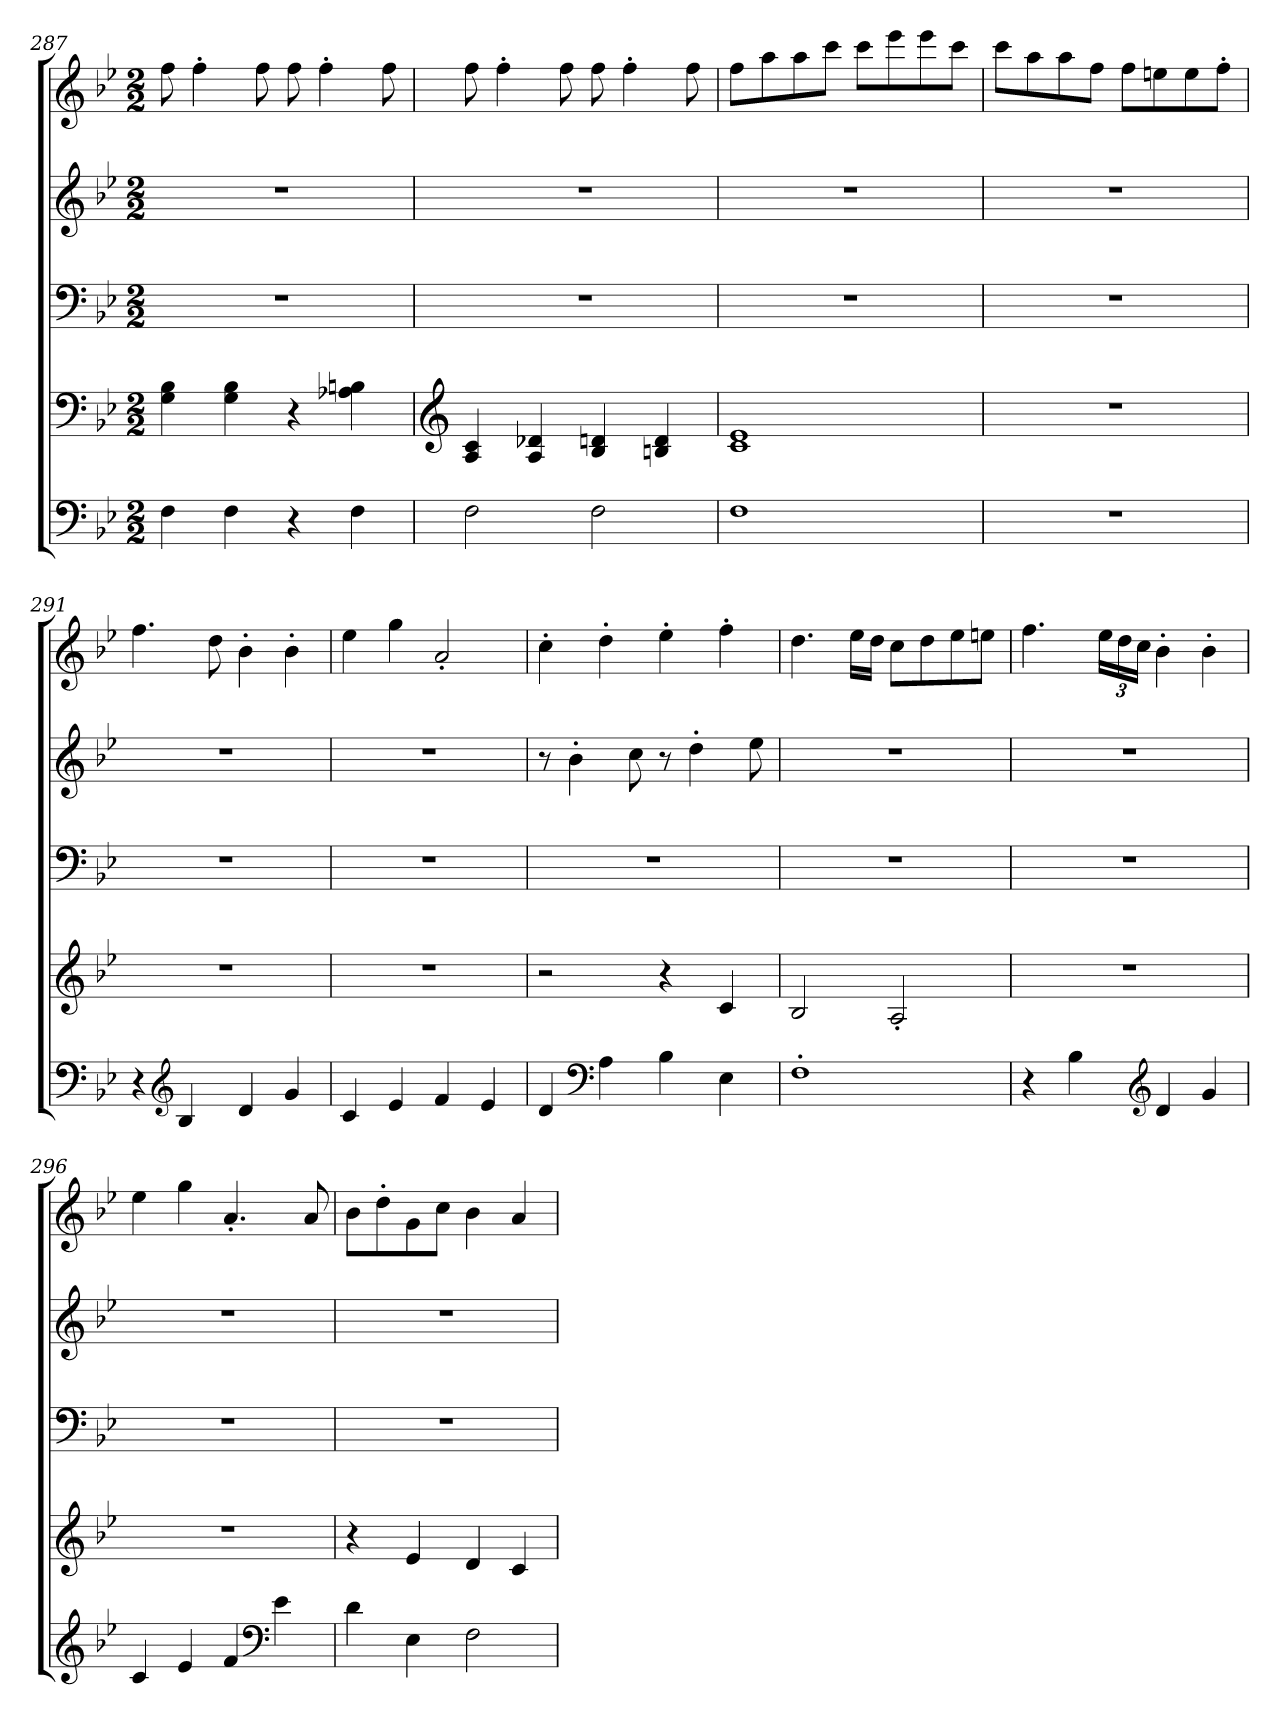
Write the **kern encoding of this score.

**kern	**kern	**kern	**kern	**kern
*part5	*part4	*part3	*part2	*part1
*staff5	*staff4	*staff3	*staff2	*staff1
*clefF4	*clefF4	*clefF4	*clefG2	*clefG2
*k[b-e-]	*k[b-e-]	*k[b-e-]	*k[b-e-]	*k[b-e-]
*M2/2	*M2/2	*M2/2	*M2/2	*M2/2
=287	=287	=287	=287	=287
4F\	4G\ 4B-\	1r	1r	8ff\
.	.	.	.	4ff'\
4F\	4G\ 4B-\	.	.	.
.	.	.	.	8ff\
4r	4r	.	.	8ff\
.	.	.	.	4ff'\
4F\	4A-X\ 4Bn\	.	.	.
.	.	.	.	8ff\
!!LO:PB:g=z
=288	=288	=288	=288	=288
*	*clefG2	*	*	*
2F\	4A/ 4c/	1r	1r	8ff\
.	.	.	.	4ff'\
.	4A/ 4d-X/	.	.	.
.	.	.	.	8ff\
2F\	4B-/ 4dn/	.	.	8ff\
.	.	.	.	4ff'\
.	4Bn/ 4d/	.	.	.
.	.	.	.	8ff\
=289	=289	=289	=289	=289
1F	1c 1e-	1r	1r	8ff\L
.	.	.	.	8aa\
.	.	.	.	8aa\
.	.	.	.	8ccc\J
.	.	.	.	8ccc\L
.	.	.	.	8eee-\
.	.	.	.	8eee-\
.	.	.	.	8ccc\J
=290	=290	=290	=290	=290
1r	1r	1r	1r	8ccc\L
.	.	.	.	8aa\
.	.	.	.	8aa\
.	.	.	.	8ff\J
.	.	.	.	8ff\L
.	.	.	.	8een\
*	*	*	*	*MM167
.	.	.	.	8ee\
.	.	.	.	8ff'\J
=291	=291	=291	=291	=291
*	*	*	*	*MM169
4r	1r	1r	1r	4.ff\
*clefG2	*	*	*	*
4B-/	.	.	.	.
.	.	.	.	8dd\
4d/	.	.	.	4b-'\
4g/	.	.	.	4b-'\
=292	=292	=292	=292	=292
4c/	1r	1r	1r	4ee-\
4e-/	.	.	.	4gg\
4f/	.	.	.	2a'/
4e-/	.	.	.	.
!!LO:LB:g=z
=293	=293	=293	=293	=293
4d/	2r	1r	8r	4cc'\
.	.	.	4b-'\	.
*clefF4	*	*	*	*
4A\	.	.	.	4dd'\
.	.	.	8cc\	.
4B-\	4r	.	8r	4ee-'\
.	.	.	4dd'\	.
4E-\	4c/	.	.	4ff'\
.	.	.	8ee-\	.
=294	=294	=294	=294	=294
1F'	2B-/	1r	1r	4.dd\
.	.	.	.	16ee-\LL
.	.	.	.	16dd\JJ
.	2A'/	.	.	8cc\L
.	.	.	.	8dd\
.	.	.	.	8ee-\
.	.	.	.	8een\J
=295	=295	=295	=295	=295
*	*	*	*	*MM169
4r	1r	1r	1r	4.ff\
4B-\	.	.	.	.
*	*	*	*	*Xbrackettup
.	.	.	.	24ee-\LL
.	.	.	.	24dd\
.	.	.	.	24cc\JJ
*clefG2	*	*	*	*
4d/	.	.	.	4b-'\
4g/	.	.	.	4b-'\
=296	=296	=296	=296	=296
4c/	1r	1r	1r	4ee-\
4e-/	.	.	.	4gg\
4f/	.	.	.	4.a'/
*clefF4	*	*	*	*
4e-\	.	.	.	.
.	.	.	.	8a/
=297	=297	=297	=297	=297
4d\	4r	1r	1r	8b-\L
.	.	.	.	8dd'\
4E-\	4e-/	.	.	8g\
.	.	.	.	8cc\J
2F\	4d/	.	.	4b-\
.	4c/	.	.	4a/
=	=	=	=	=
*-	*-	*-	*-	*-
